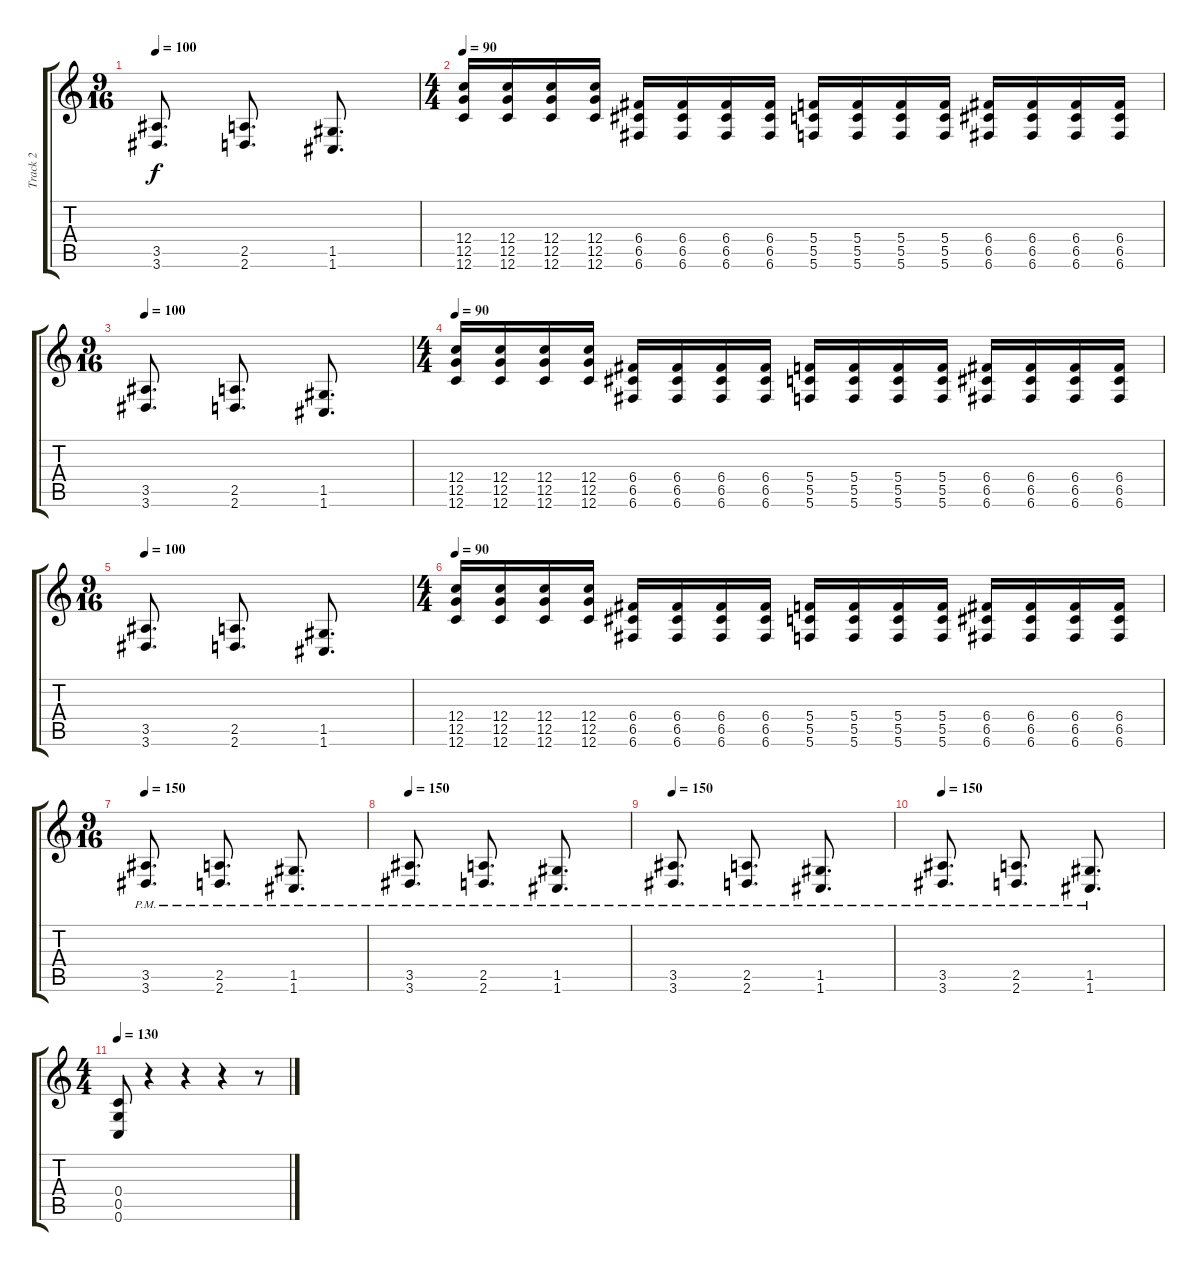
\track ("Track 2" "Track 2") {instrument distortionguitar}
\staff {score tabs}
\tuning (D4 A3 F3 C3 G2 C2) {hide}
\ts (9 16)
\tempo 100
\clef g2
\ks c
(3.5 3.6).8{d dy f} (2.5 2.6).8{d} (1.5 1.6).8{d} |
\ts (4 4)
\tempo 90
(12.4 12.5 12.6).16 (12.4 12.5 12.6).16 (12.4 12.5 12.6).16 (12.4 12.5 12.6).16 (6.4 6.5 6.6).16 (6.4 6.5 6.6).16 (6.4 6.5 6.6).16 (6.4 6.5 6.6).16 (5.4 5.5 5.6).16 (5.4 5.5 5.6).16 (5.4 5.5 5.6).16 (5.4 5.5 5.6).16 (6.4 6.5 6.6).16 (6.4 6.5 6.6).16 (6.4 6.5 6.6).16 (6.4 6.5 6.6).16 |
\ts (9 16)
\tempo 100
(3.5 3.6).8{d} (2.5 2.6).8{d} (1.5 1.6).8{d} |
\ts (4 4)
\tempo 90
(12.4 12.5 12.6).16 (12.4 12.5 12.6).16 (12.4 12.5 12.6).16 (12.4 12.5 12.6).16 (6.4 6.5 6.6).16 (6.4 6.5 6.6).16 (6.4 6.5 6.6).16 (6.4 6.5 6.6).16 (5.4 5.5 5.6).16 (5.4 5.5 5.6).16 (5.4 5.5 5.6).16 (5.4 5.5 5.6).16 (6.4 6.5 6.6).16 (6.4 6.5 6.6).16 (6.4 6.5 6.6).16 (6.4 6.5 6.6).16 |
\ts (9 16)
\tempo 100
(3.5 3.6).8{d} (2.5 2.6).8{d} (1.5 1.6).8{d} |
\ts (4 4)
\tempo 90
(12.4 12.5 12.6).16 (12.4 12.5 12.6).16 (12.4 12.5 12.6).16 (12.4 12.5 12.6).16 (6.4 6.5 6.6).16 (6.4 6.5 6.6).16 (6.4 6.5 6.6).16 (6.4 6.5 6.6).16 (5.4 5.5 5.6).16 (5.4 5.5 5.6).16 (5.4 5.5 5.6).16 (5.4 5.5 5.6).16 (6.4 6.5 6.6).16 (6.4 6.5 6.6).16 (6.4 6.5 6.6).16 (6.4 6.5 6.6).16 |
\ts (9 16)
\tempo 150
(3.5{pm} 3.6{pm}).8{d} (2.5{pm} 2.6{pm}).8{d} (1.5{pm} 1.6{pm}).8{d} |
\tempo 150
(3.5{pm} 3.6{pm}).8{d} (2.5{pm} 2.6{pm}).8{d} (1.5{pm} 1.6{pm}).8{d} |
\tempo 150
(3.5{pm} 3.6{pm}).8{d} (2.5{pm} 2.6{pm}).8{d} (1.5{pm} 1.6{pm}).8{d} |
\tempo 150
(3.5{pm} 3.6{pm}).8{d} (2.5{pm} 2.6{pm}).8{d} (1.5{pm} 1.6{pm}).8{d} |
\ts (4 4)
\tempo 130
(0.4 0.5 0.6).8 r.4 r.4 r.4 r.8
